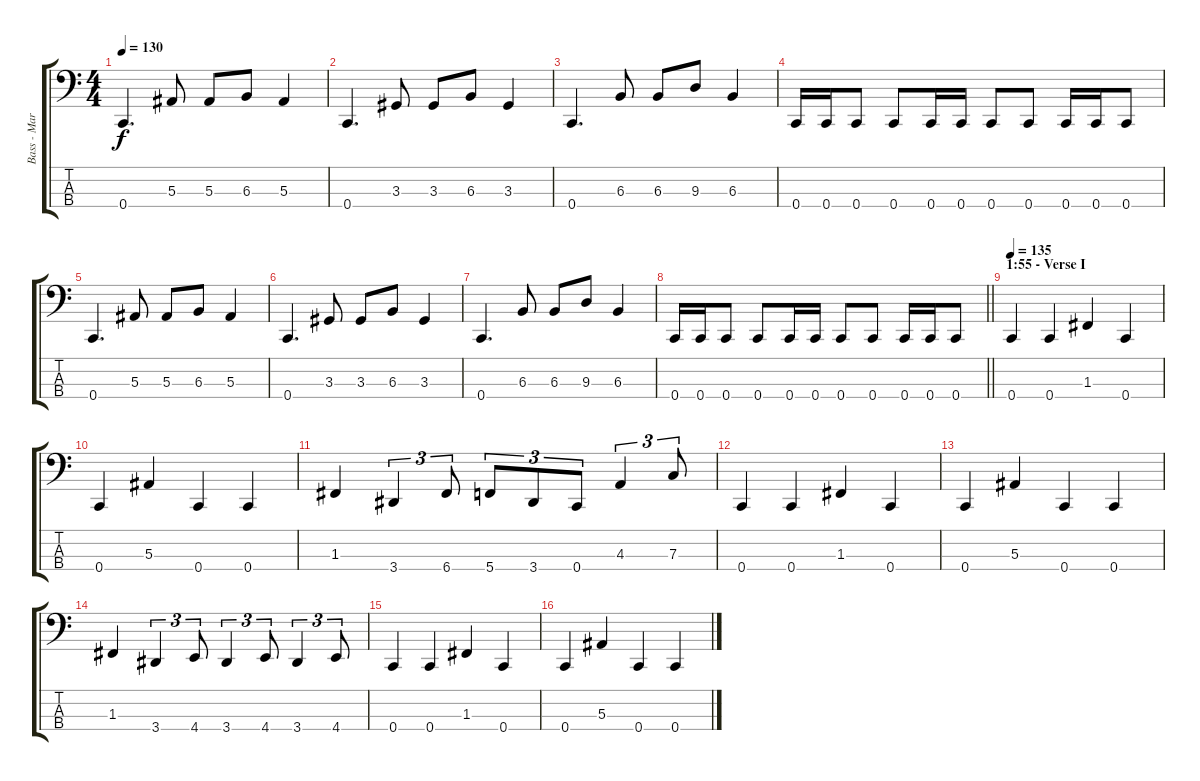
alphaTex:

\track ("Bass - Marius" "Bass - Mar") {instrument electricbasspick}
\staff {score tabs}
\tuning (Eb2 Bb1 F1 C1) {hide}
\ts (4 4)
\tempo 130
\clef f4
\ks c
0.4.4{d dy f} 5.3.8 5.3.8 6.3.8 5.3.4 |
0.4.4{d} 3.3.8 3.3.8 6.3.8 3.3.4 |
0.4.4{d} 6.3.8 6.3.8 9.3.8 6.3.4 |
0.4.16 0.4.16 0.4.8 0.4.8 0.4.16 0.4.16 0.4.8 0.4.8 0.4.16 0.4.16 0.4.8 |
0.4.4{d} 5.3.8 5.3.8 6.3.8 5.3.4 |
0.4.4{d} 3.3.8 3.3.8 6.3.8 3.3.4 |
0.4.4{d} 6.3.8 6.3.8 9.3.8 6.3.4 |
\barLineRight lightlight
0.4.16 0.4.16 0.4.8 0.4.8 0.4.16 0.4.16 0.4.8 0.4.8 0.4.16 0.4.16 0.4.8 |
\section ("" "1:55 - Verse I")
\tempo 135
0.4.4 0.4.4 1.3.4 0.4.4 |
0.4.4 5.3.4 0.4.4 0.4.4 |
1.3.4 3.4.4{tu (3 2)} 6.4.8{tu (3 2)} 5.4.8{tu (3 2)} 3.4.8{tu (3 2)} 0.4.8{tu (3 2)} 4.3.4{tu (3 2)} 7.3.8{tu (3 2)} |
0.4.4 0.4.4 1.3.4 0.4.4 |
0.4.4 5.3.4 0.4.4 0.4.4 |
1.3.4 3.4.4{tu (3 2)} 4.4.8{tu (3 2)} 3.4.4{tu (3 2)} 4.4.8{tu (3 2)} 3.4.4{tu (3 2)} 4.4.8{tu (3 2)} |
0.4.4 0.4.4 1.3.4 0.4.4 |
0.4.4 5.3.4 0.4.4 0.4.4
